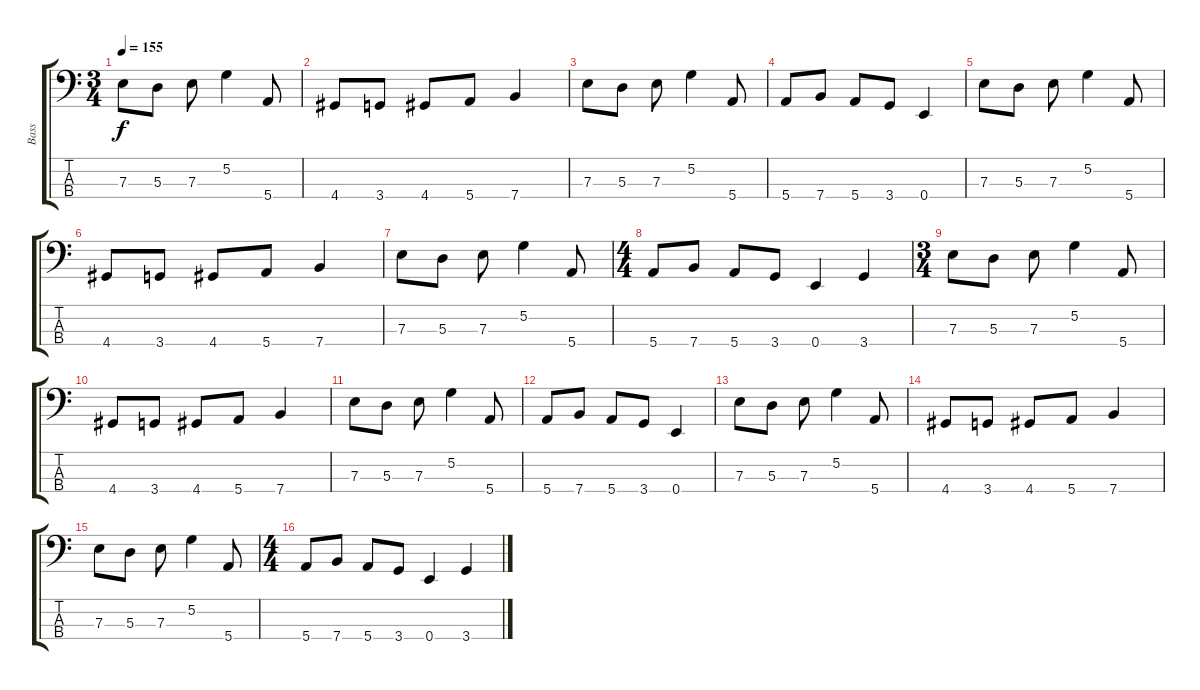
\track ("Bass" "Bass") {instrument synthbass2}
\staff {score tabs}
\tuning (G2 D2 A1 E1) {hide}
\ts (3 4)
\tempo 155
\clef f4
\ks c
7.3.8{dy f} 5.3.8 7.3.8 5.2.4 5.4.8 |
4.4.8 3.4.8 4.4.8 5.4.8 7.4.4 |
7.3.8 5.3.8 7.3.8 5.2.4 5.4.8 |
5.4.8 7.4.8 5.4.8 3.4.8 0.4.4 |
7.3.8 5.3.8 7.3.8 5.2.4 5.4.8 |
4.4.8 3.4.8 4.4.8 5.4.8 7.4.4 |
7.3.8 5.3.8 7.3.8 5.2.4 5.4.8 |
\ts (4 4)
5.4.8 7.4.8 5.4.8 3.4.8 0.4.4 3.4.4 |
\ts (3 4)
7.3.8 5.3.8 7.3.8 5.2.4 5.4.8 |
4.4.8 3.4.8 4.4.8 5.4.8 7.4.4 |
7.3.8 5.3.8 7.3.8 5.2.4 5.4.8 |
5.4.8 7.4.8 5.4.8 3.4.8 0.4.4 |
7.3.8 5.3.8 7.3.8 5.2.4 5.4.8 |
4.4.8 3.4.8 4.4.8 5.4.8 7.4.4 |
7.3.8 5.3.8 7.3.8 5.2.4 5.4.8 |
\ts (4 4)
5.4.8 7.4.8 5.4.8 3.4.8 0.4.4 3.4.4
